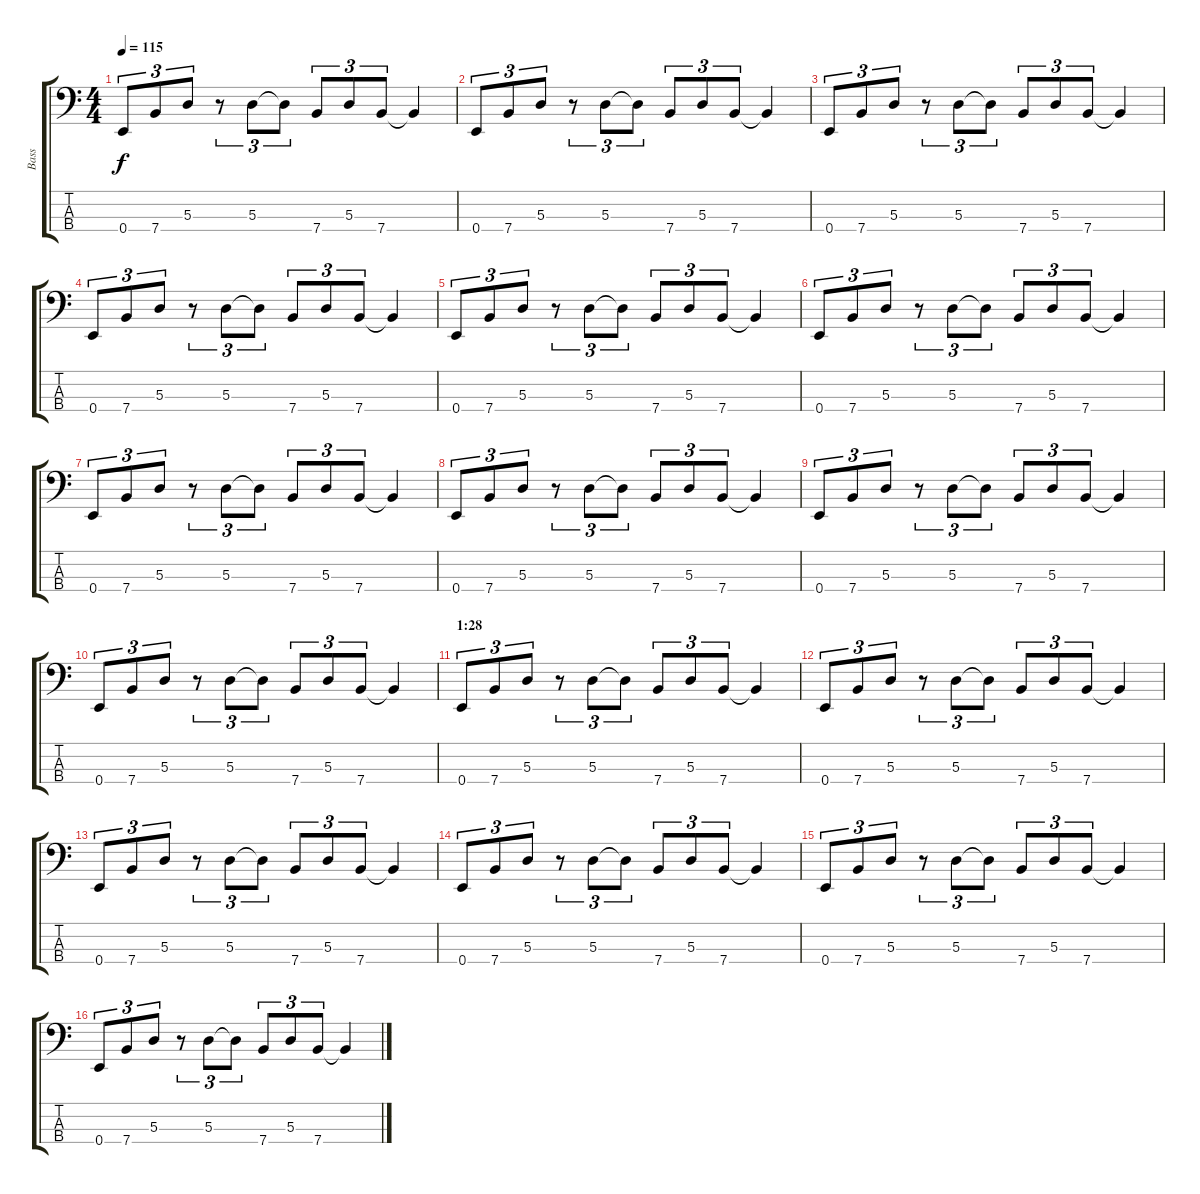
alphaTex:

\track ("Bass" "Bass") {instrument electricbasspick}
\staff {score tabs}
\tuning (G2 D2 A1 E1) {hide}
\ts (4 4)
\tempo 115
\clef f4
\ks c
0.4.8{tu (3 2) dy f} 7.4.8{tu (3 2)} 5.3.8{tu (3 2)} r.8{tu (3 2)} 5.3.8{tu (3 2)} 5.3{t}.8{tu (3 2)} 7.4.8{tu (3 2)} 5.3.8{tu (3 2)} 7.4.8{tu (3 2)} 7.4{t}.4 |
0.4.8{tu (3 2)} 7.4.8{tu (3 2)} 5.3.8{tu (3 2)} r.8{tu (3 2)} 5.3.8{tu (3 2)} 5.3{t}.8{tu (3 2)} 7.4.8{tu (3 2)} 5.3.8{tu (3 2)} 7.4.8{tu (3 2)} 7.4{t}.4 |
0.4.8{tu (3 2)} 7.4.8{tu (3 2)} 5.3.8{tu (3 2)} r.8{tu (3 2)} 5.3.8{tu (3 2)} 5.3{t}.8{tu (3 2)} 7.4.8{tu (3 2)} 5.3.8{tu (3 2)} 7.4.8{tu (3 2)} 7.4{t}.4 |
0.4.8{tu (3 2)} 7.4.8{tu (3 2)} 5.3.8{tu (3 2)} r.8{tu (3 2)} 5.3.8{tu (3 2)} 5.3{t}.8{tu (3 2)} 7.4.8{tu (3 2)} 5.3.8{tu (3 2)} 7.4.8{tu (3 2)} 7.4{t}.4 |
0.4.8{tu (3 2)} 7.4.8{tu (3 2)} 5.3.8{tu (3 2)} r.8{tu (3 2)} 5.3.8{tu (3 2)} 5.3{t}.8{tu (3 2)} 7.4.8{tu (3 2)} 5.3.8{tu (3 2)} 7.4.8{tu (3 2)} 7.4{t}.4 |
0.4.8{tu (3 2)} 7.4.8{tu (3 2)} 5.3.8{tu (3 2)} r.8{tu (3 2)} 5.3.8{tu (3 2)} 5.3{t}.8{tu (3 2)} 7.4.8{tu (3 2)} 5.3.8{tu (3 2)} 7.4.8{tu (3 2)} 7.4{t}.4 |
0.4.8{tu (3 2)} 7.4.8{tu (3 2)} 5.3.8{tu (3 2)} r.8{tu (3 2)} 5.3.8{tu (3 2)} 5.3{t}.8{tu (3 2)} 7.4.8{tu (3 2)} 5.3.8{tu (3 2)} 7.4.8{tu (3 2)} 7.4{t}.4 |
0.4.8{tu (3 2)} 7.4.8{tu (3 2)} 5.3.8{tu (3 2)} r.8{tu (3 2)} 5.3.8{tu (3 2)} 5.3{t}.8{tu (3 2)} 7.4.8{tu (3 2)} 5.3.8{tu (3 2)} 7.4.8{tu (3 2)} 7.4{t}.4 |
0.4.8{tu (3 2)} 7.4.8{tu (3 2)} 5.3.8{tu (3 2)} r.8{tu (3 2)} 5.3.8{tu (3 2)} 5.3{t}.8{tu (3 2)} 7.4.8{tu (3 2)} 5.3.8{tu (3 2)} 7.4.8{tu (3 2)} 7.4{t}.4 |
0.4.8{tu (3 2)} 7.4.8{tu (3 2)} 5.3.8{tu (3 2)} r.8{tu (3 2)} 5.3.8{tu (3 2)} 5.3{t}.8{tu (3 2)} 7.4.8{tu (3 2)} 5.3.8{tu (3 2)} 7.4.8{tu (3 2)} 7.4{t}.4 |
\section ("" "1:28")
0.4.8{tu (3 2)} 7.4.8{tu (3 2)} 5.3.8{tu (3 2)} r.8{tu (3 2)} 5.3.8{tu (3 2)} 5.3{t}.8{tu (3 2)} 7.4.8{tu (3 2)} 5.3.8{tu (3 2)} 7.4.8{tu (3 2)} 7.4{t}.4 |
0.4.8{tu (3 2)} 7.4.8{tu (3 2)} 5.3.8{tu (3 2)} r.8{tu (3 2)} 5.3.8{tu (3 2)} 5.3{t}.8{tu (3 2)} 7.4.8{tu (3 2)} 5.3.8{tu (3 2)} 7.4.8{tu (3 2)} 7.4{t}.4 |
0.4.8{tu (3 2)} 7.4.8{tu (3 2)} 5.3.8{tu (3 2)} r.8{tu (3 2)} 5.3.8{tu (3 2)} 5.3{t}.8{tu (3 2)} 7.4.8{tu (3 2)} 5.3.8{tu (3 2)} 7.4.8{tu (3 2)} 7.4{t}.4 |
0.4.8{tu (3 2)} 7.4.8{tu (3 2)} 5.3.8{tu (3 2)} r.8{tu (3 2)} 5.3.8{tu (3 2)} 5.3{t}.8{tu (3 2)} 7.4.8{tu (3 2)} 5.3.8{tu (3 2)} 7.4.8{tu (3 2)} 7.4{t}.4 |
0.4.8{tu (3 2)} 7.4.8{tu (3 2)} 5.3.8{tu (3 2)} r.8{tu (3 2)} 5.3.8{tu (3 2)} 5.3{t}.8{tu (3 2)} 7.4.8{tu (3 2)} 5.3.8{tu (3 2)} 7.4.8{tu (3 2)} 7.4{t}.4 |
0.4.8{tu (3 2)} 7.4.8{tu (3 2)} 5.3.8{tu (3 2)} r.8{tu (3 2)} 5.3.8{tu (3 2)} 5.3{t}.8{tu (3 2)} 7.4.8{tu (3 2)} 5.3.8{tu (3 2)} 7.4.8{tu (3 2)} 7.4{t}.4
